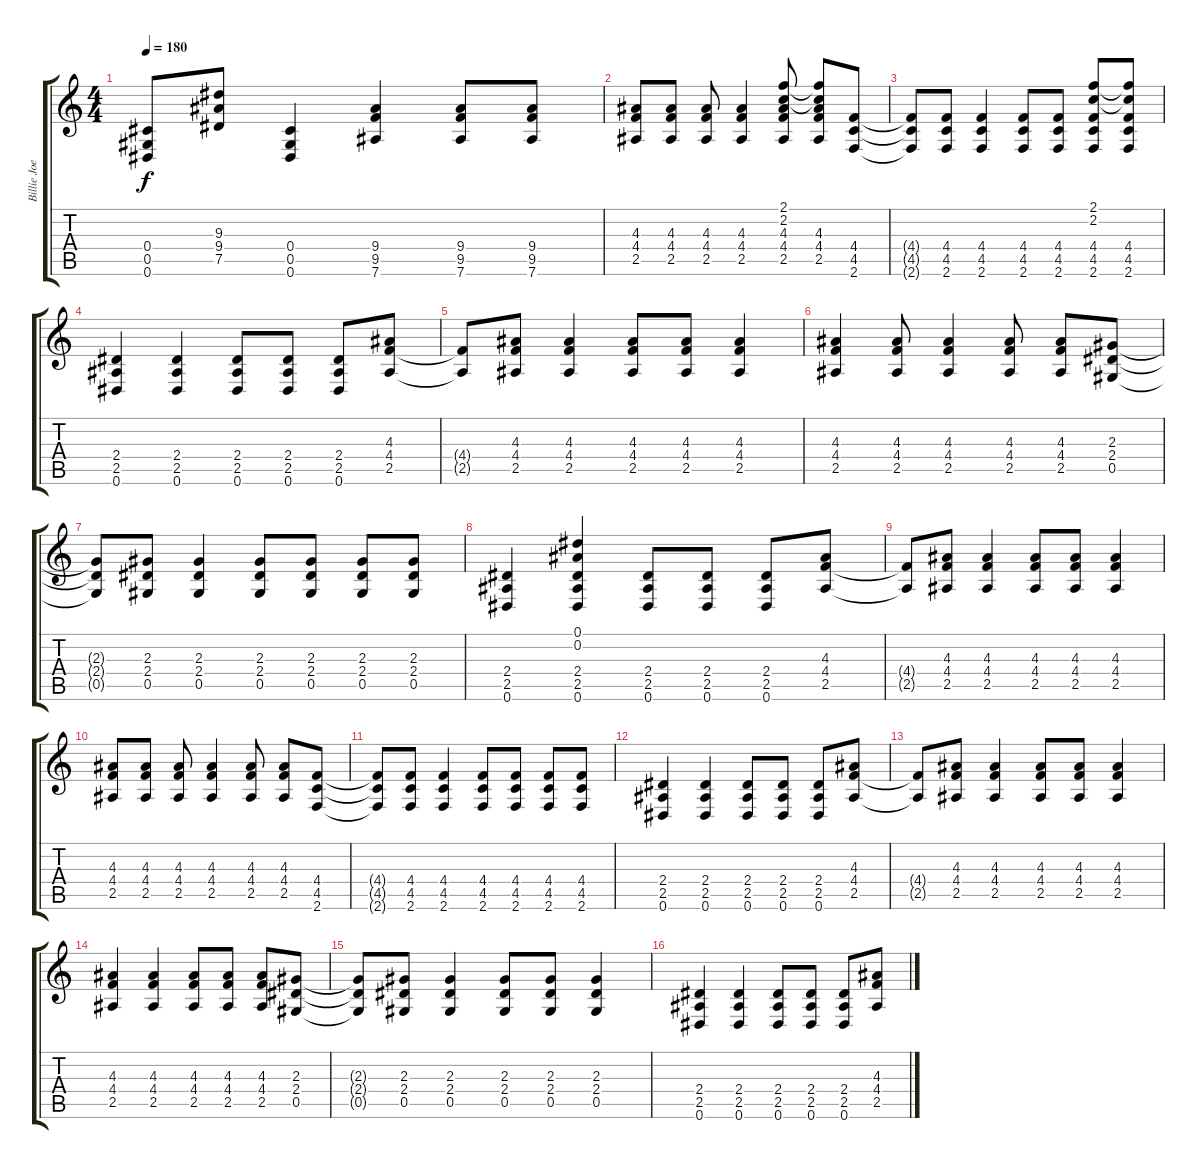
\track ("Billie Joe Armstrong - Guitar/Solo" "Billie Joe") {instrument overdrivenguitar}
\staff {score tabs}
\tuning (Eb4 Bb3 Gb3 Db3 Ab2 Eb2) {hide}
\ts (4 4)
\tempo 180
\clef g2
\ks c
(0.4 0.5 0.6).8{dy f} (9.3 9.4 7.5).8 (0.4 0.5 0.6).4 (9.4 9.5 7.6).4 (9.4 9.5 7.6).8 (9.4 9.5 7.6).8 |
(4.3 4.4 2.5).8 (4.3 4.4 2.5).8 (4.3 4.4 2.5).8 (4.3 4.4 2.5).4 (2.1 2.2 4.3 4.4 2.5).8 (2.1{t} 2.2{t} 4.3 4.4 2.5).8 (4.4 4.5 2.6).8 |
(4.4{t} 4.5{t} 2.6{t}).8 (4.4 4.5 2.6).8 (4.4 4.5 2.6).4 (4.4 4.5 2.6).8 (4.4 4.5 2.6).8 (2.1 2.2 4.4 4.5 2.6).8 (2.1{t} 2.2{t} 4.4 4.5 2.6).8 |
(2.4 2.5 0.6).4 (2.4 2.5 0.6).4 (2.4 2.5 0.6).8 (2.4 2.5 0.6).8 (2.4 2.5 0.6).8 (4.3 4.4 2.5).8 |
(4.4{t} 2.5{t}).8 (4.3 4.4 2.5).8 (4.3 4.4 2.5).4 (4.3 4.4 2.5).8 (4.3 4.4 2.5).8 (4.3 4.4 2.5).4 |
(4.3 4.4 2.5).4 (4.3 4.4 2.5).8 (4.3 4.4 2.5).4 (4.3 4.4 2.5).8 (4.3 4.4 2.5).8 (2.3 2.4 0.5).8 |
(2.3{t} 2.4{t} 0.5{t}).8 (2.3 2.4 0.5).8 (2.3 2.4 0.5).4 (2.3 2.4 0.5).8 (2.3 2.4 0.5).8 (2.3 2.4 0.5).8 (2.3 2.4 0.5).8 |
(2.4 2.5 0.6).4 (0.1 0.2 2.4 2.5 0.6).4 (2.4 2.5 0.6).8 (2.4 2.5 0.6).8 (2.4 2.5 0.6).8 (4.3 4.4 2.5).8 |
(4.4{t} 2.5{t}).8 (4.3 4.4 2.5).8 (4.3 4.4 2.5).4 (4.3 4.4 2.5).8 (4.3 4.4 2.5).8 (4.3 4.4 2.5).4 |
(4.3 4.4 2.5).8 (4.3 4.4 2.5).8 (4.3 4.4 2.5).8 (4.3 4.4 2.5).4 (4.3 4.4 2.5).8 (4.3 4.4 2.5).8 (4.4 4.5 2.6).8 |
(4.4{t} 4.5{t} 2.6{t}).8 (4.4 4.5 2.6).8 (4.4 4.5 2.6).4 (4.4 4.5 2.6).8 (4.4 4.5 2.6).8 (4.4 4.5 2.6).8 (4.4 4.5 2.6).8 |
(2.4 2.5 0.6).4 (2.4 2.5 0.6).4 (2.4 2.5 0.6).8 (2.4 2.5 0.6).8 (2.4 2.5 0.6).8 (4.3 4.4 2.5).8 |
(4.4{t} 2.5{t}).8 (4.3 4.4 2.5).8 (4.3 4.4 2.5).4 (4.3 4.4 2.5).8 (4.3 4.4 2.5).8 (4.3 4.4 2.5).4 |
(4.3 4.4 2.5).4 (4.3 4.4 2.5).4 (4.3 4.4 2.5).8 (4.3 4.4 2.5).8 (4.3 4.4 2.5).8 (2.3 2.4 0.5).8 |
(2.3{t} 2.4{t} 0.5{t}).8 (2.3 2.4 0.5).8 (2.3 2.4 0.5).4 (2.3 2.4 0.5).8 (2.3 2.4 0.5).8 (2.3 2.4 0.5).4 |
(2.4 2.5 0.6).4 (2.4 2.5 0.6).4 (2.4 2.5 0.6).8 (2.4 2.5 0.6).8 (2.4 2.5 0.6).8 (4.3 4.4 2.5).8
